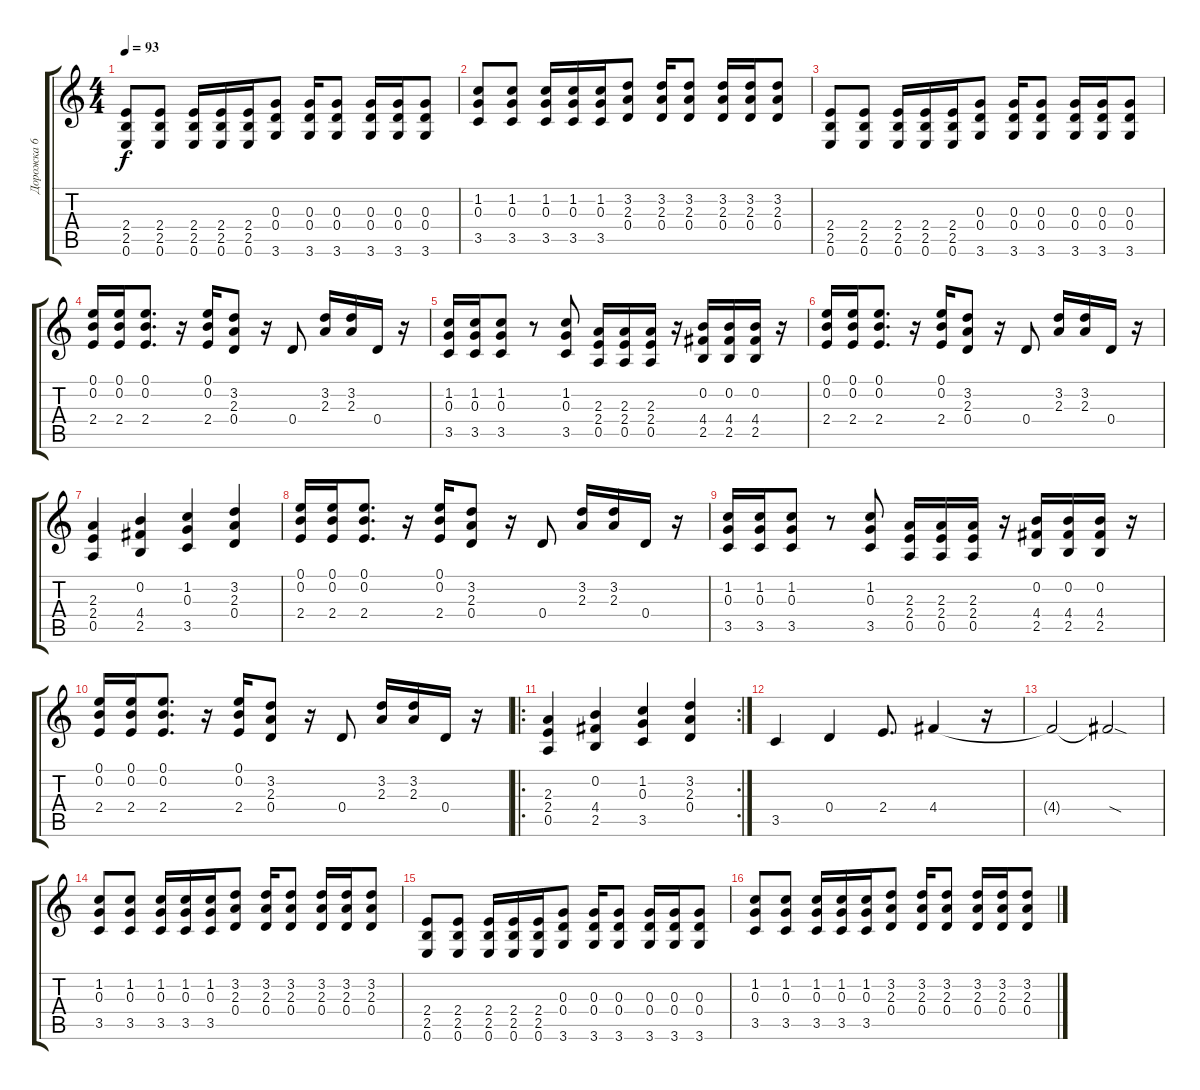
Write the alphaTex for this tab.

\track ("Дорожка 6" "Дорожка 6") {instrument distortionguitar}
\staff {score tabs}
\tuning (E4 B3 G3 D3 A2 E2) {hide}
\ts (4 4)
\tempo 93
\clef g2
\ks c
(2.4 2.5 0.6).8{dy f} (2.4 2.5 0.6).8 (2.4 2.5 0.6).16 (2.4 2.5 0.6).16 (2.4 2.5 0.6).16 (0.3 0.4 3.6).8 (0.3 0.4 3.6).16 (0.3 0.4 3.6).8 (0.3 0.4 3.6).16 (0.3 0.4 3.6).16 (0.3 0.4 3.6).8 |
(1.2 0.3 3.5).8 (1.2 0.3 3.5).8 (1.2 0.3 3.5).16 (1.2 0.3 3.5).16 (1.2 0.3 3.5).16 (3.2 2.3 0.4).8 (3.2 2.3 0.4).16 (3.2 2.3 0.4).8 (3.2 2.3 0.4).16 (3.2 2.3 0.4).16 (3.2 2.3 0.4).8 |
(2.4 2.5 0.6).8 (2.4 2.5 0.6).8 (2.4 2.5 0.6).16 (2.4 2.5 0.6).16 (2.4 2.5 0.6).16 (0.3 0.4 3.6).8 (0.3 0.4 3.6).16 (0.3 0.4 3.6).8 (0.3 0.4 3.6).16 (0.3 0.4 3.6).16 (0.3 0.4 3.6).8 |
(0.1 0.2 2.4).16 (0.1 0.2 2.4).16 (0.1 0.2 2.4).8{d} r.16 (0.1 0.2 2.4).16 (3.2 2.3 0.4).8 r.16 0.4.8 (3.2 2.3).16 (3.2 2.3).16 0.4.16 r.16 |
(1.2 0.3 3.5).16 (1.2 0.3 3.5).16 (1.2 0.3 3.5).8 r.8 (1.2 0.3 3.5).8 (2.3 2.4 0.5).16 (2.3 2.4 0.5).16 (2.3 2.4 0.5).16 r.16 (0.2 4.4 2.5).16 (0.2 4.4 2.5).16 (0.2 4.4 2.5).16 r.16 |
(0.1 0.2 2.4).16 (0.1 0.2 2.4).16 (0.1 0.2 2.4).8{d} r.16 (0.1 0.2 2.4).16 (3.2 2.3 0.4).8 r.16 0.4.8 (3.2 2.3).16 (3.2 2.3).16 0.4.16 r.16 |
(2.3 2.4 0.5).4 (0.2 4.4 2.5).4 (1.2 0.3 3.5).4 (3.2 2.3 0.4).4 |
(0.1 0.2 2.4).16 (0.1 0.2 2.4).16 (0.1 0.2 2.4).8{d} r.16 (0.1 0.2 2.4).16 (3.2 2.3 0.4).8 r.16 0.4.8 (3.2 2.3).16 (3.2 2.3).16 0.4.16 r.16 |
(1.2 0.3 3.5).16 (1.2 0.3 3.5).16 (1.2 0.3 3.5).8 r.8 (1.2 0.3 3.5).8 (2.3 2.4 0.5).16 (2.3 2.4 0.5).16 (2.3 2.4 0.5).16 r.16 (0.2 4.4 2.5).16 (0.2 4.4 2.5).16 (0.2 4.4 2.5).16 r.16 |
(0.1 0.2 2.4).16 (0.1 0.2 2.4).16 (0.1 0.2 2.4).8{d} r.16 (0.1 0.2 2.4).16 (3.2 2.3 0.4).8 r.16 0.4.8 (3.2 2.3).16 (3.2 2.3).16 0.4.16 r.16 |
\ro
\rc 2
(2.3 2.4 0.5).4 (0.2 4.4 2.5).4 (1.2 0.3 3.5).4 (3.2 2.3 0.4).4 |
3.5.4{volume 15} 0.4.4 2.4.8{d} 4.4.4 r.16 |
4.4{t}.2 4.4{sod t}.2 |
(1.2 0.3 3.5).8{volume 13} (1.2 0.3 3.5).8 (1.2 0.3 3.5).16 (1.2 0.3 3.5).16 (1.2 0.3 3.5).16 (3.2 2.3 0.4).8 (3.2 2.3 0.4).16 (3.2 2.3 0.4).8 (3.2 2.3 0.4).16 (3.2 2.3 0.4).16 (3.2 2.3 0.4).8 |
(2.4 2.5 0.6).8 (2.4 2.5 0.6).8 (2.4 2.5 0.6).16 (2.4 2.5 0.6).16 (2.4 2.5 0.6).16 (0.3 0.4 3.6).8 (0.3 0.4 3.6).16 (0.3 0.4 3.6).8 (0.3 0.4 3.6).16 (0.3 0.4 3.6).16 (0.3 0.4 3.6).8 |
(1.2 0.3 3.5).8 (1.2 0.3 3.5).8 (1.2 0.3 3.5).16 (1.2 0.3 3.5).16 (1.2 0.3 3.5).16 (3.2 2.3 0.4).8 (3.2 2.3 0.4).16 (3.2 2.3 0.4).8 (3.2 2.3 0.4).16 (3.2 2.3 0.4).16 (3.2 2.3 0.4).8
